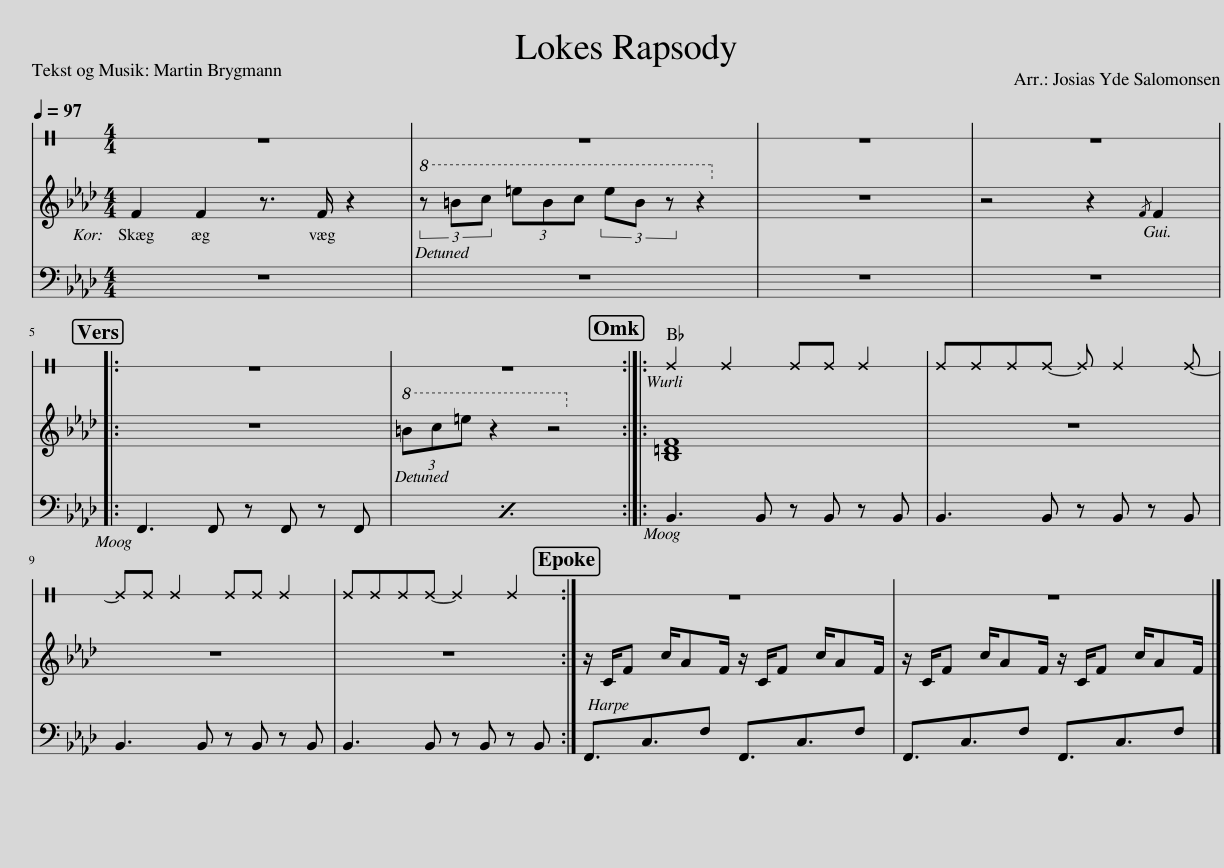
X:1
%%score 1 { 2 | 3 }
L:1/8
Q:1/4=97
M:4/4
I:linebreak $
K:C
V:1 perc stafflines=1
K:none
V:2 treble
V:3 bass
V:1
 z8 | z8 | z8 | z8 |:$ z8 | %5
 z8 :: ^E2 ^E2 ^E^E ^E2 | ^E^E^E^E- ^E ^E2 ^E- |$ ^E^E ^E2 ^E^E ^E2 | ^E^E^E^E- ^E2 ^E2 :| %10
 z8 | z8 |] %12
V:2
[K:Ab] F2 F2 z3/2 F/ z2 |!8va(! (3z =bc' (3=e'bc' (3e'b z z2!8va)! | z8 | z4 z2{/F} F2 |:$ z8 | %5
!8va(! (3=bc'=e' z2 z4!8va)! :: [B,=DF]8 | z8 |$ z8 | z8 :| %10
 z/ C/F c/AF/ z/ C/F c/AF/ | z/ C/F c/AF/ z/ C/F c/AF/ |] %12
V:3
[K:Ab] z8 | z8 | z8 | z8 |:$ F,,3 F,, z F,, z F,, | %5
 x8 :: B,,3 B,, z B,, z B,, | B,,3 B,, z B,, z B,, |$ B,,3 B,, z B,, z B,, | B,,3 B,, z B,, z B,, :| %10
 F,,3/2C,3/2F, F,,3/2C,3/2F, | F,,3/2C,3/2F, F,,3/2C,3/2F, |] %12
